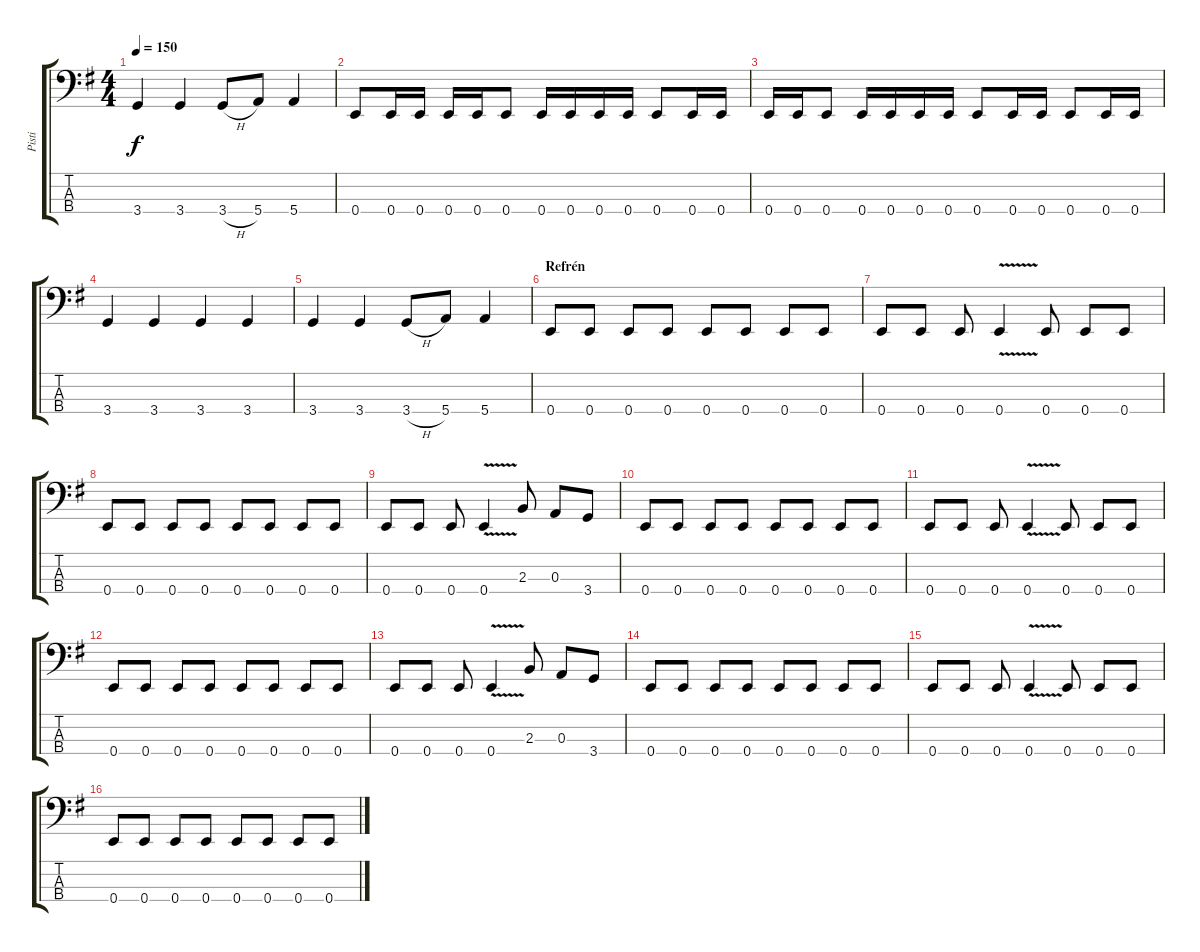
\track ("Pisti" "Pisti") {instrument electricbassfinger}
\staff {score tabs}
\tuning (G2 D2 A1 E1) {hide}
\ts (4 4)
\tempo 150
\clef f4
\ks eminor
3.4.4{dy f} 3.4.4 3.4{h}.8 5.4.8 5.4.4 |
0.4.8 0.4.16 0.4.16 0.4.16 0.4.16 0.4.8 0.4.16 0.4.16 0.4.16 0.4.16 0.4.8 0.4.16 0.4.16 |
0.4.16 0.4.16 0.4.8 0.4.16 0.4.16 0.4.16 0.4.16 0.4.8 0.4.16 0.4.16 0.4.8 0.4.16 0.4.16 |
3.4.4 3.4.4 3.4.4 3.4.4 |
3.4.4 3.4.4 3.4{h}.8 5.4.8 5.4.4 |
\section ("" "Refrén")
0.4.8 0.4.8 0.4.8 0.4.8 0.4.8 0.4.8 0.4.8 0.4.8 |
0.4.8 0.4.8 0.4.8 0.4{v}.4 0.4.8 0.4.8 0.4.8 |
0.4.8 0.4.8 0.4.8 0.4.8 0.4.8 0.4.8 0.4.8 0.4.8 |
0.4.8 0.4.8 0.4.8 0.4{v}.4 2.3.8 0.3.8 3.4.8 |
0.4.8 0.4.8 0.4.8 0.4.8 0.4.8 0.4.8 0.4.8 0.4.8 |
0.4.8 0.4.8 0.4.8 0.4{v}.4 0.4.8 0.4.8 0.4.8 |
0.4.8 0.4.8 0.4.8 0.4.8 0.4.8 0.4.8 0.4.8 0.4.8 |
0.4.8 0.4.8 0.4.8 0.4{v}.4 2.3.8 0.3.8 3.4.8 |
0.4.8 0.4.8 0.4.8 0.4.8 0.4.8 0.4.8 0.4.8 0.4.8 |
0.4.8 0.4.8 0.4.8 0.4{v}.4 0.4.8 0.4.8 0.4.8 |
0.4.8 0.4.8 0.4.8 0.4.8 0.4.8 0.4.8 0.4.8 0.4.8
